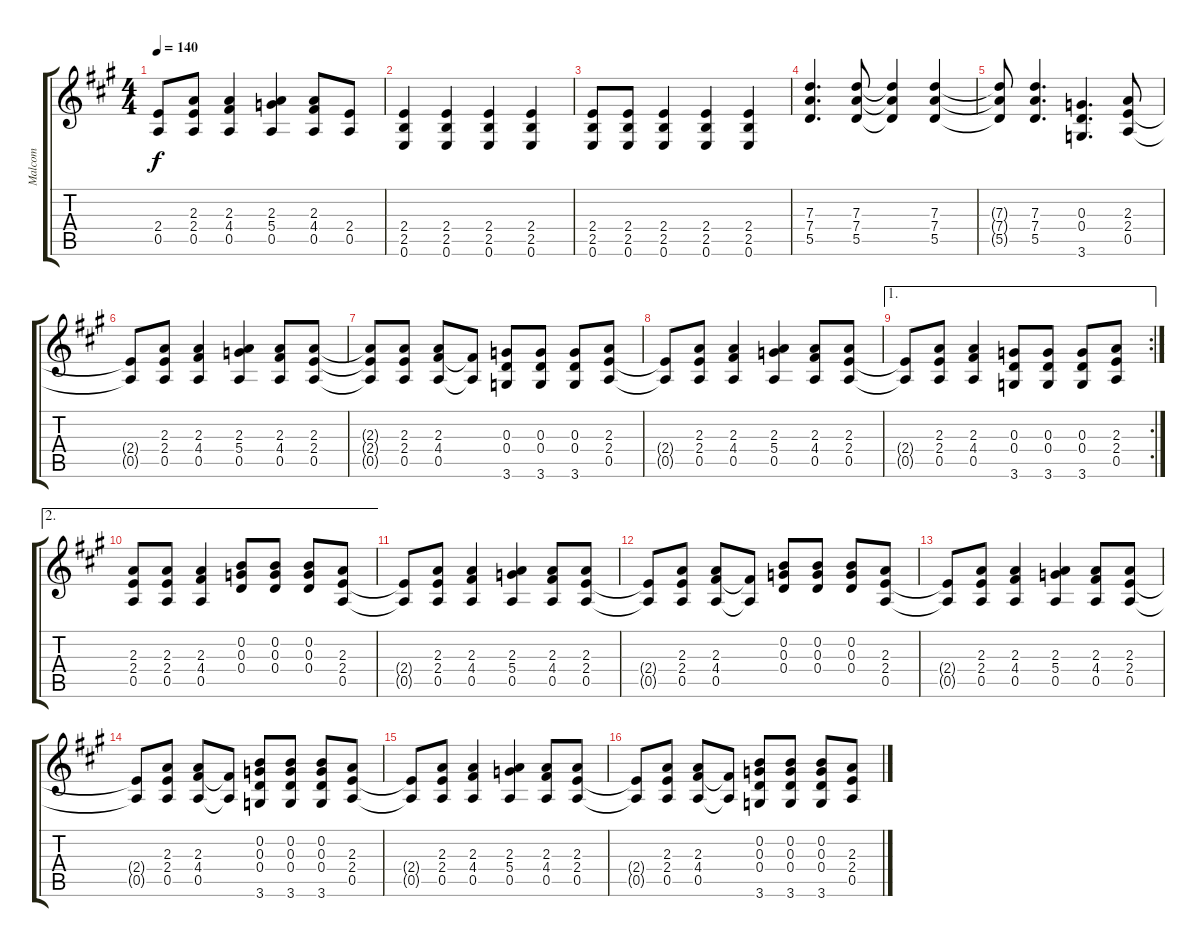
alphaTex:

\track ("Malcom" "Malcom") {instrument distortionguitar}
\staff {score tabs}
\tuning (E4 B3 G3 D3 A2 E2) {hide}
\ts (4 4)
\tempo 140
\clef g2
\ks a
(2.4{t} 0.5{t}).8{dy f} (2.3 2.4 0.5).8 (2.3 4.4 0.5).4 (2.3 5.4 0.5).4 (2.3 4.4 0.5).8 (2.4 0.5).8 |
(2.4 2.5 0.6).4 (2.4 2.5 0.6).4 (2.4 2.5 0.6).4 (2.4 2.5 0.6).4 |
(2.4 2.5 0.6).8 (2.4 2.5 0.6).8 (2.4 2.5 0.6).4 (2.4 2.5 0.6).4 (2.4 2.5 0.6).4 |
(7.3 7.4 5.5).4{d} (7.3 7.4 5.5).8 (7.3{t} 7.4{t} 5.5{t}).4 (7.3 7.4 5.5).4 |
(7.3{t} 7.4{t} 5.5{t}).8 (7.3 7.4 5.5).4{d} (0.3 0.4 3.6).4{d} (2.3 2.4 0.5).8 |
(2.4{t} 0.5{t}).8 (2.3 2.4 0.5).8 (2.3 4.4 0.5).4 (2.3 5.4 0.5).4 (2.3 4.4 0.5).8 (2.3 2.4 0.5).8 |
(2.3{t} 2.4{t} 0.5{t}).8 (2.3 2.4 0.5).8 (2.3 4.4 0.5).8 (4.4{t} 0.5{t}).8 (0.3 0.4 3.6).8 (0.3 0.4 3.6).8 (0.3 0.4 3.6).8 (2.3 2.4 0.5).8 |
(2.4{t} 0.5{t}).8 (2.3 2.4 0.5).8 (2.3 4.4 0.5).4 (2.3 5.4 0.5).4 (2.3 4.4 0.5).8 (2.3 2.4 0.5).8 |
\ae 1
\rc 2
(2.4{t} 0.5{t}).8 (2.3 2.4 0.5).8 (2.3 4.4 0.5).4 (0.3 0.4 3.6).8 (0.3 0.4 3.6).8 (0.3 0.4 3.6).8 (2.3 2.4 0.5).8 |
\ae 2
(2.3 2.4 0.5).8 (2.3 2.4 0.5).8 (2.3 4.4 0.5).4 (0.2 0.3 0.4).8 (0.2 0.3 0.4).8 (0.2 0.3 0.4).8 (2.3 2.4 0.5).8 |
(2.4{t} 0.5{t}).8 (2.3 2.4 0.5).8 (2.3 4.4 0.5).4 (2.3 5.4 0.5).4 (2.3 4.4 0.5).8 (2.3 2.4 0.5).8 |
(2.4{t} 0.5{t}).8 (2.3 2.4 0.5).8 (2.3 4.4 0.5).8 (4.4{t} 0.5{t}).8 (0.2 0.3 0.4).8 (0.2 0.3 0.4).8 (0.2 0.3 0.4).8 (2.3 2.4 0.5).8 |
(2.4{t} 0.5{t}).8 (2.3 2.4 0.5).8 (2.3 4.4 0.5).4 (2.3 5.4 0.5).4 (2.3 4.4 0.5).8 (2.3 2.4 0.5).8 |
(2.4{t} 0.5{t}).8 (2.3 2.4 0.5).8 (2.3 4.4 0.5).8 (4.4{t} 0.5{t}).8 (0.2 0.3 0.4 3.6).8 (0.2 0.3 0.4 3.6).8 (0.2 0.3 0.4 3.6).8 (2.3 2.4 0.5).8 |
(2.4{t} 0.5{t}).8 (2.3 2.4 0.5).8 (2.3 4.4 0.5).4 (2.3 5.4 0.5).4 (2.3 4.4 0.5).8 (2.3 2.4 0.5).8 |
(2.4{t} 0.5{t}).8 (2.3 2.4 0.5).8 (2.3 4.4 0.5).8 (4.4{t} 0.5{t}).8 (0.2 0.3 0.4 3.6).8 (0.2 0.3 0.4 3.6).8 (0.2 0.3 0.4 3.6).8 (2.3 2.4 0.5).8
